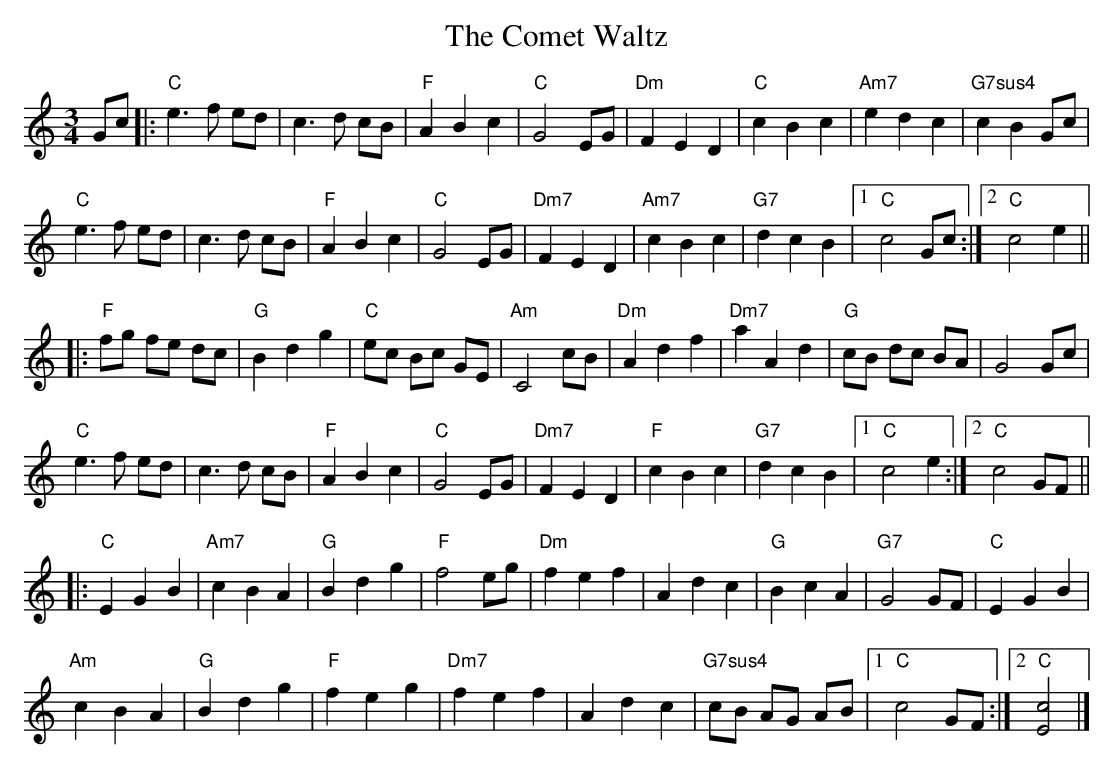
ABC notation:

X:1
T:Comet Waltz, The
L:1/4
M:3/4
K:C
V:1
G/c/ |: "C" e3/2 f/ e/d/ | c3/2 d/ c/B/ | "F" A B c |  "C" G2 E/G/ | "Dm" F E D | "C" c B c | "Am7" e d c |  "G7sus4" c B G/c/ |
"C" e3/2 f/ e/d/ | c3/2 d/ c/B/ | "F" A B c |  "C" G2 E/G/ | "Dm7" F E D | "Am7" c B c | "G7" d c B |1  "C" c2 G/c/ :|2 "C" c2 e ||
|:"F" f/g/ f/e/ d/c/ | "G" B d g |  "C" e/c/ B/c/ G/E/ | "Am" C2 c/B/ | "Dm" A d f | "Dm7" a A d |  "G" c/B/ d/c/ B/A/ | G2 G/c/ |
"C" e3/2 f/ e/d/ | c3/2 d/ c/B/ |  "F" A B c | "C" G2 E/G/ | "Dm7" F E D | "F" c B c |  "G7" d c B |1 "C" c2 e :|2 "C" c2 G/F/ ||
|:"C" E G B |  "Am7" c B A | "G" B d g | "F" f2 e/g/ | "Dm" f e f |  A d c | "G" B c A | "G7" G2 G/F/ | "C" E G B |
"Am" c B A | "G" B d g | "F" f e g | "Dm7" f e f |  A d c | "G7sus4" c/B/ A/G/ A/B/ |1 "C" c2 G/F/ :|2 "C" [Ec]2 |]
